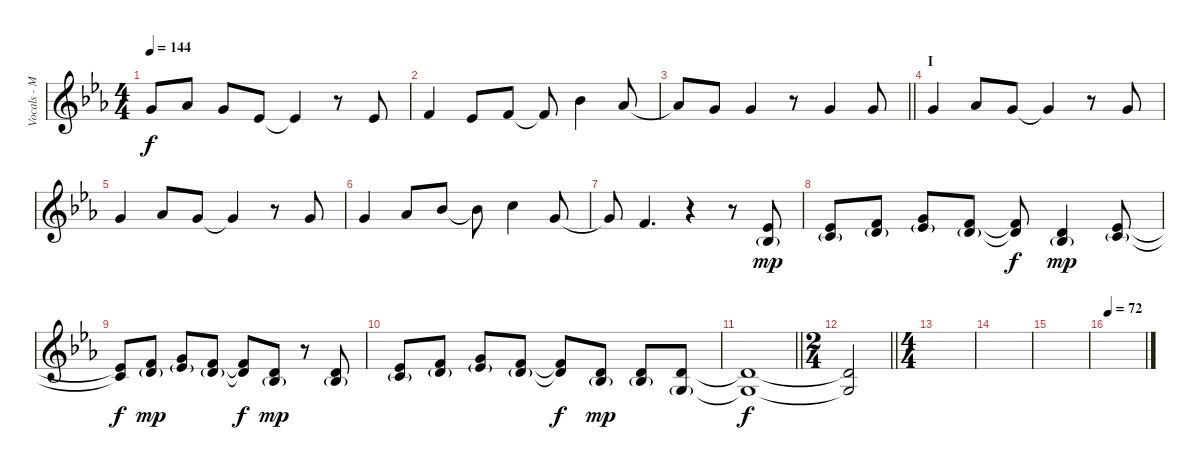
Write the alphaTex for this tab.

\track ("Vocals - Mao" "Vocals - M") {instrument lead6voice}
\staff {score}
\tuning (E4 B3 G3 D3 A2 E2) {hide}
\ts (4 4)
\tempo 144
\clef g2
\ks eb
3.1{t}.8{dy f} 4.1.8 3.1.8 4.2.8 4.2{t}.4 r.8 4.2.8 |
1.1.4 4.2.8 1.1.8 1.1{t}.8 6.1.4 4.1.8 |
\barLineRight lightlight
4.1{t}.8 3.1.8 3.1.4 r.8 3.1.4 3.1.8 |
\section ("" "I")
3.1.4 4.1.8 3.1.8 3.1{t}.4 r.8 3.1.8 |
3.1.4 4.1.8 3.1.8 3.1{t}.4 r.8 3.1.8 |
3.1.4 4.1.8 6.1.8 6.1{t}.8 8.1.4 3.1.8 |
3.1{t}.8 1.1.4{d} r.4 r.8 (4.2 3.3{g}).8{dy mp} |
(4.2 5.3{g}).8 (1.1 3.2{g}).8 (3.1 4.2{g}).8 (1.1 3.2{g}).8 (1.1{t} 3.2{t}).8{dy f} (3.2 3.3{g}).4{dy mp} (4.2 5.3{g}).8 |
(4.2{t} 5.3{t}).8{dy f} (1.1 3.2{g}).8{dy mp} (3.1 4.2{g}).8 (1.1 3.2{g}).8 (1.1{t} 3.2{t}).8{dy f} (3.2 3.3{g}).8{dy mp} r.8 (3.2 3.3{g}).8 |
(4.2 5.3{g}).8 (1.1 3.2{g}).8 (3.1 4.2{g}).8 (1.1 3.2{g}).8 (1.1{t} 3.2{t}).8{dy f} (3.2 3.3{g}).8{dy mp} (3.2 3.3{g}).8 (3.2 0.3{g}).8 |
\barLineRight lightlight
(3.2{t} 0.3{t}).1{dy f} |
\ts (2 4)
\barLineRight lightlight
(3.2{t} 0.3{t}).2 |
\ts (4 4)
|
|
|
\tempo 72
